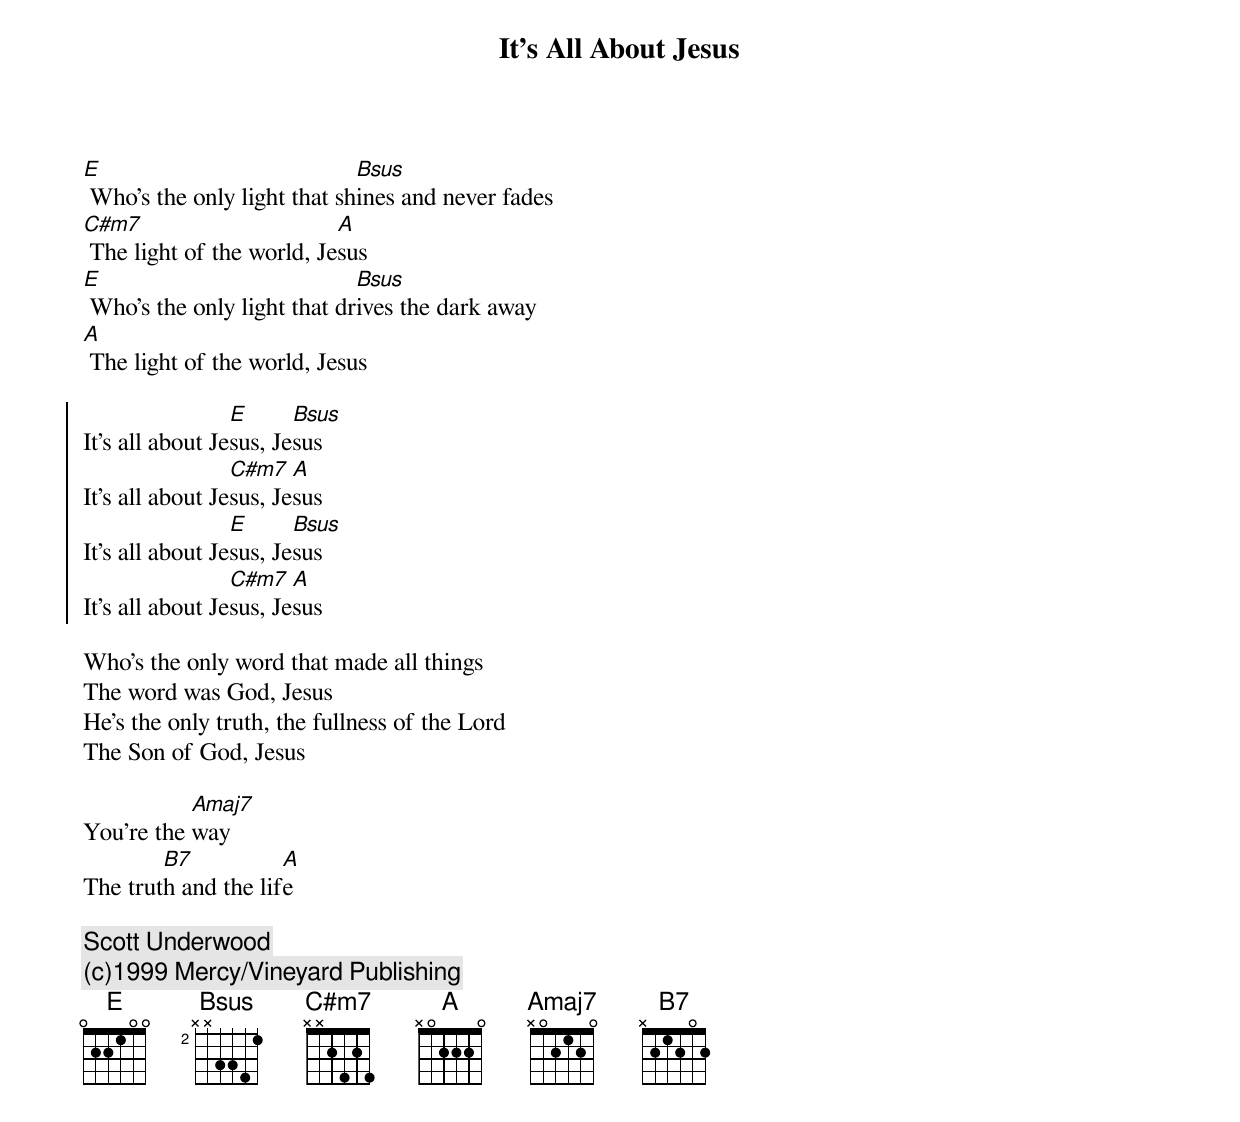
{t:It's All About Jesus}
[E] Who's the only light that sh[Bsus]ines and never fades
[C#m7] The light of the world, Je[A]sus
[E] Who's the only light that dr[Bsus]ives the dark away
[A] The light of the world, Jesus

{soc}
It's all about Je[E]sus, Je[Bsus]sus
It's all about Je[C#m7]sus, Je[A]sus
It's all about Je[E]sus, Je[Bsus]sus
It's all about Je[C#m7]sus, Je[A]sus
{eoc}

Who's the only word that made all things
The word was God, Jesus
He's the only truth, the fullness of the Lord
The Son of God, Jesus

You're the [Amaj7]way
The trut[B7]h and the lif[A]e

{c:Scott Underwood}
{c:(c)1999 Mercy/Vineyard Publishing}
